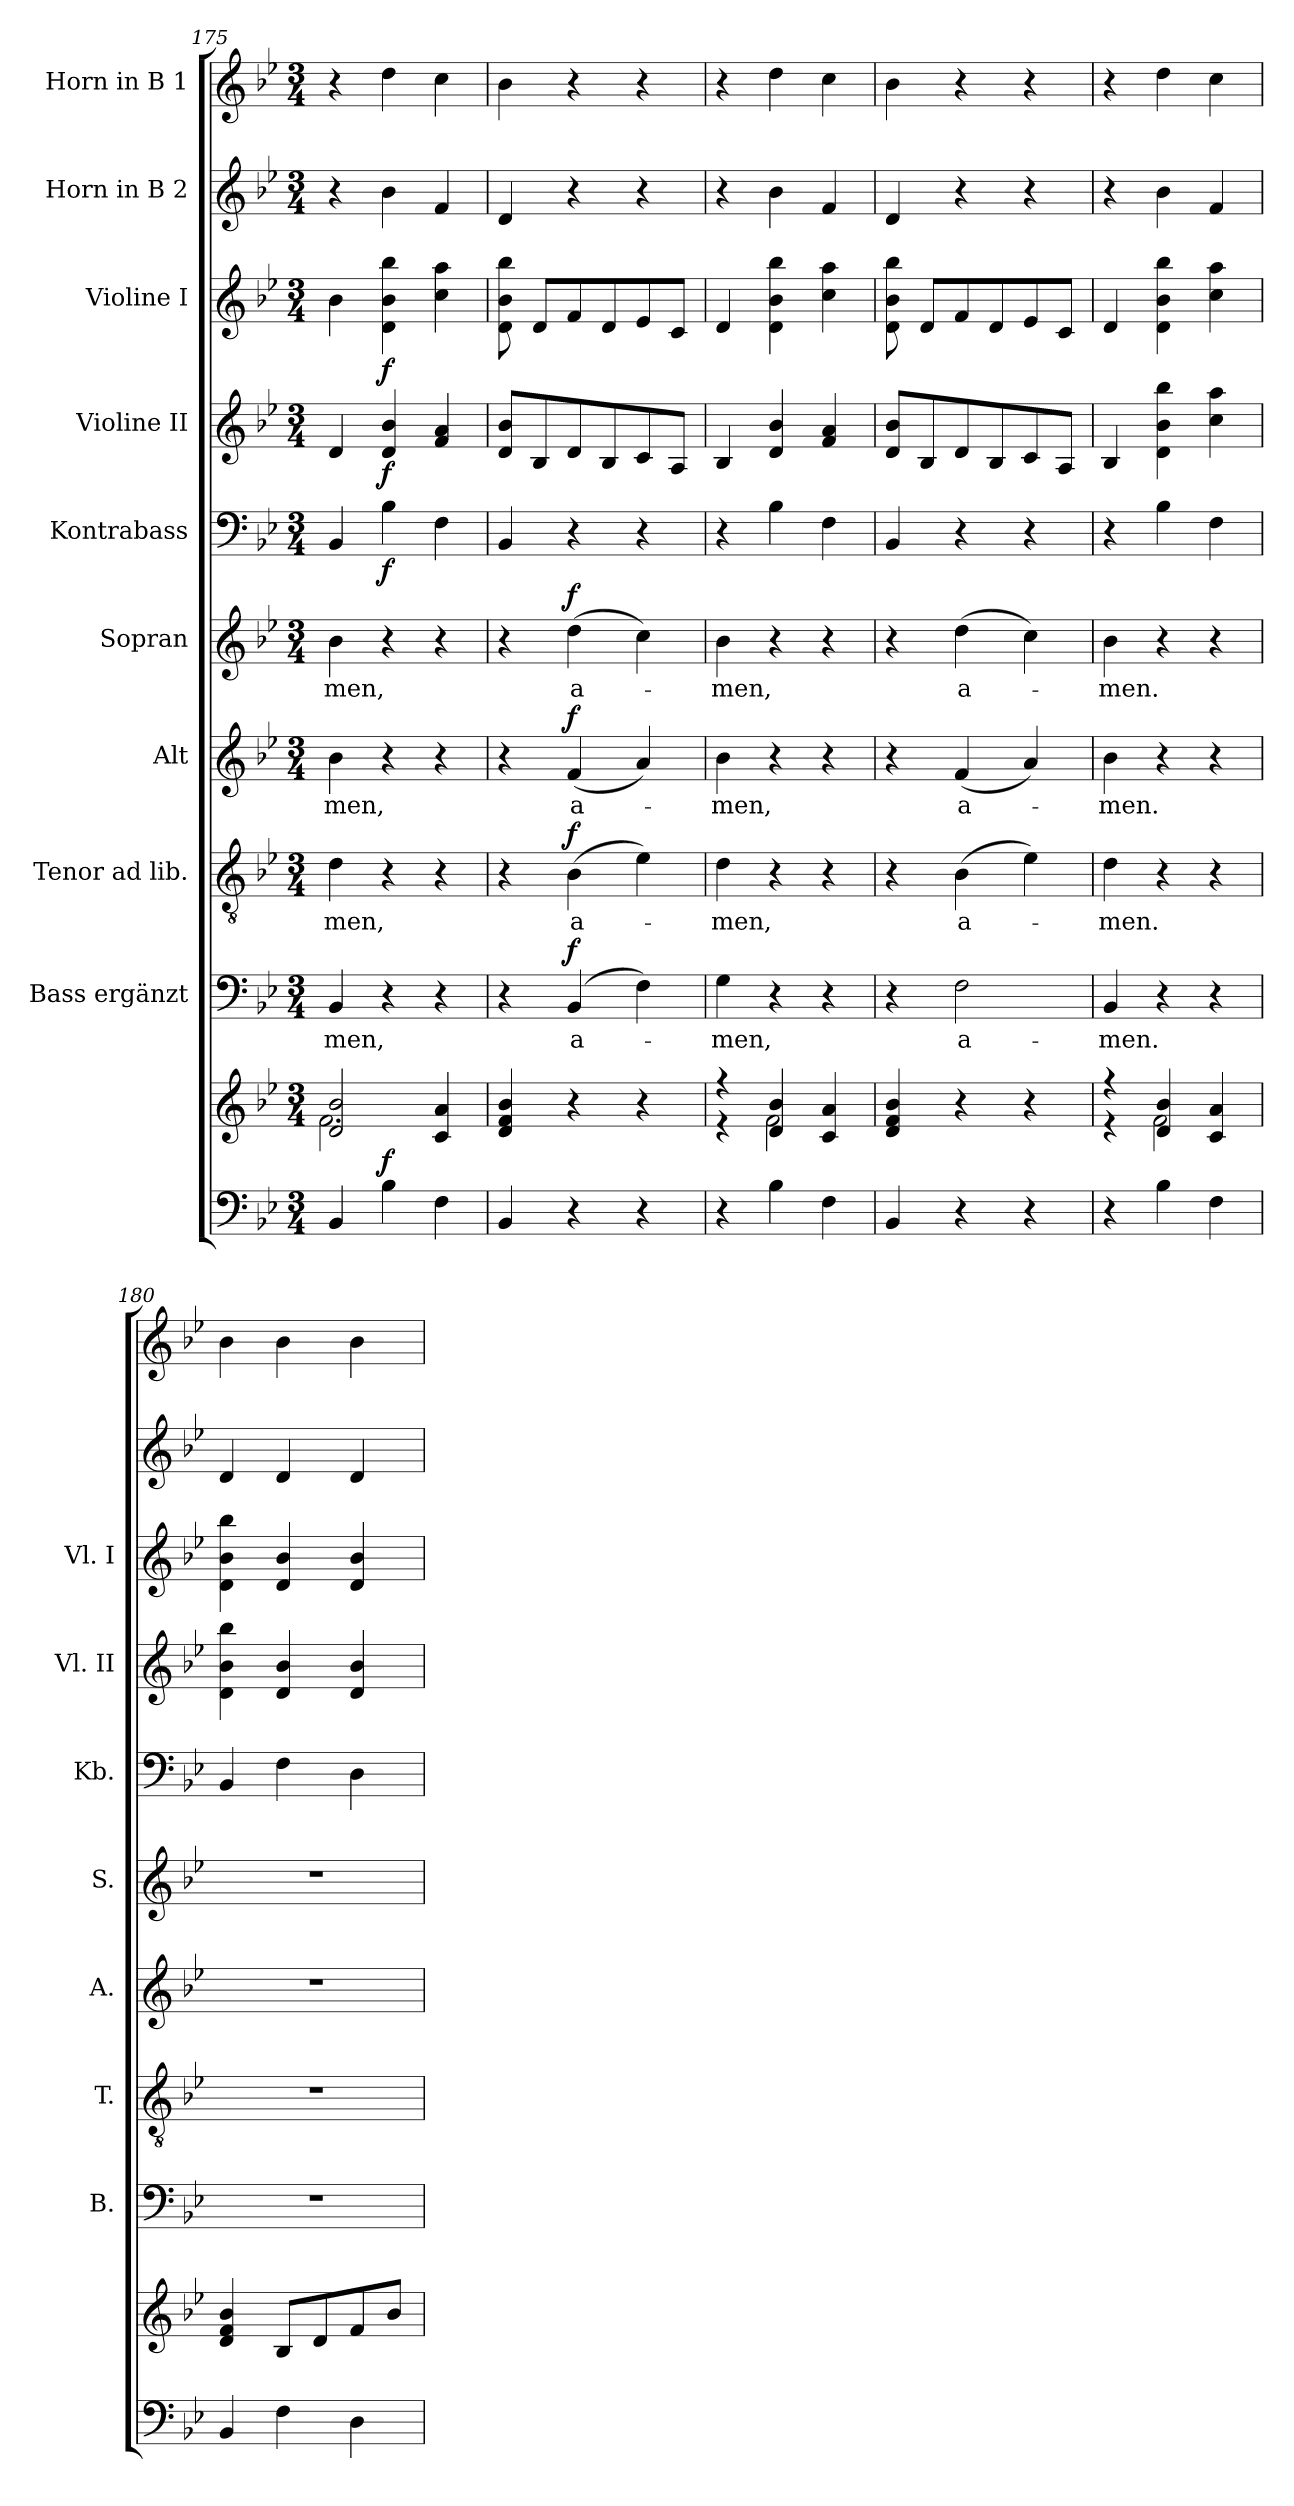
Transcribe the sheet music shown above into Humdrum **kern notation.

**kern	**kern	**dynam	**kern	**text	**dynam	**kern	**text	**dynam	**kern	**text	**dynam	**kern	**text	**dynam	**kern	**dynam	**kern	**dynam	**kern	**dynam	**kern	**kern
*part10	*part10	*part10	*part9	*part9	*part9	*part8	*part8	*part8	*part7	*part7	*part7	*part6	*part6	*part6	*part5	*part5	*part4	*part4	*part3	*part3	*part2	*part1
*staff11	*staff10	*staff10/11	*staff9	*staff9	*staff9	*staff8	*staff8	*staff8	*staff7	*staff7	*staff7	*staff6	*staff6	*staff6	*staff5	*staff5	*staff4	*staff4	*staff3	*staff3	*staff2	*staff1
*	*	*	*I"Bass ergänzt	*	*	*I"Tenor ad lib.	*	*	*I"Alt	*	*	*I"Sopran	*	*	*I"Kontrabass	*	*I"Violine II	*	*I"Violine I	*	*I"Horn in B 2	*I"Horn in B 1
*	*	*	*I'B.	*	*	*I'T.	*	*	*I'A.	*	*	*I'S.	*	*	*I'Kb.	*	*I'Vl. II	*	*I'Vl. I	*	*	*
*clefF4	*clefG2	*	*clefF4	*	*	*clefGv2	*	*	*clefG2	*	*	*clefG2	*	*	*clefF4	*	*clefG2	*	*clefG2	*	*clefG2	*clefG2
*	*	*	*	*	*	*	*	*	*	*	*	*	*	*	*ITrd7c12	*	*	*	*	*	*ITrd8c14	*ITrd8c14
*k[b-e-]	*k[b-e-]	*	*k[b-e-]	*	*	*k[b-e-]	*	*	*k[b-e-]	*	*	*k[b-e-]	*	*	*k[b-e-]	*	*k[b-e-]	*	*k[b-e-]	*	*k[b-e-]	*k[b-e-]
*B-:	*B-:	*	*B-:	*	*	*B-:	*	*	*B-:	*	*	*B-:	*	*	*B-:	*	*B-:	*	*B-:	*	*B-:	*B-:
*M3/4	*M3/4	*	*M3/4	*	*	*M3/4	*	*	*M3/4	*	*	*M3/4	*	*	*M3/4	*	*M3/4	*	*M3/4	*	*M3/4	*M3/4
=175	=175	=175	=175	=175	=175	=175	=175	=175	=175	=175	=175	=175	=175	=175	=175	=175	=175	=175	=175	=175	=175	=175
*	*^	*	*	*	*	*	*	*	*	*	*	*	*	*	*	*	*	*	*	*	*	*
!	!	!	!	!	!LO:LY:b	!	!	!LO:LY:b	!	!	!LO:LY:b	!	!	!LO:LY:b	!	!	!	!	!	!	!	!	!
4BB-/	2d/ 2b-/	2.f\	.	4BB-/	-men,	.	4d\	-men,	.	4b-\	-men,	.	4b-\	-men,	.	4BBB-/	.	4d/	.	4b-\	.	4r	4r
!	!	!	!LO:DY:a=2	!	!	!	!	!	!	!	!	!	!	!	!	!	!LO:DY:b	!	!LO:DY:b	!	!LO:DY:b	!	!
4B-\	.	.	f	4r	.	.	4r	.	.	4r	.	.	4r	.	.	4BB-\	f	4d/ 4b-/	f	4d\ 4b-\ 4bb-\	f	4B-\	4d\
4F\	4c/ 4a/	.	.	4r	.	.	4r	.	.	4r	.	.	4r	.	.	4FF\	.	4f/ 4a/	.	4cc\ 4aa\	.	4F/	4c\
*	*v	*v	*	*	*	*	*	*	*	*	*	*	*	*	*	*	*	*	*	*	*	*	*
!!LO:PB:g=z
=176	=176	=176	=176	=176	=176	=176	=176	=176	=176	=176	=176	=176	=176	=176	=176	=176	=176	=176	=176	=176	=176	=176
4BB-/	4d/ 4f/ 4b-/	.	4r	.	.	4r	.	.	4r	.	.	4r	.	.	4BBB-/	.	8d/ 8b-/L	.	8d\ 8b-\ 8bb-\	.	4D/	4B-\
.	.	.	.	.	.	.	.	.	.	.	.	.	.	.	.	.	8B-/	.	8d/L	.	.	.
!	!	!	!	!LO:LY:b	!LO:DY:a	!	!LO:LY:b	!LO:DY:a	!	!LO:LY:b	!LO:DY:a	!	!LO:LY:b	!LO:DY:a	!	!	!	!	!	!	!	!
4r	4r	.	(4BB-/	a-	f	(>4B-\	a-	f	(<4f/	a-	f	(>4dd\	a-	f	4r	.	8d/	.	8f/	.	4r	4r
.	.	.	.	.	.	.	.	.	.	.	.	.	.	.	.	.	8B-/	.	8d/	.	.	.
4r	4r	.	4F\)	.	.	4e-\)	.	.	4a/)	.	.	4cc\)	.	.	4r	.	8c/	.	8e-/	.	4r	4r
.	.	.	.	.	.	.	.	.	.	.	.	.	.	.	.	.	8A/J	.	8c/J	.	.	.
=177	=177	=177	=177	=177	=177	=177	=177	=177	=177	=177	=177	=177	=177	=177	=177	=177	=177	=177	=177	=177	=177	=177
*	*^	*	*	*	*	*	*	*	*	*	*	*	*	*	*	*	*	*	*	*	*	*
!	!	!	!	!	!LO:LY:b	!	!	!LO:LY:b	!	!	!LO:LY:b	!	!	!LO:LY:b	!	!	!	!	!	!	!	!	!
4r	4r	4r	.	4G\	-men,	.	4d\	-men,	.	4b-\	-men,	.	4b-\	-men,	.	4r	.	4B-/	.	4d/	.	4r	4r
4B-\	4d/ 4b-/	2f\	.	4r	.	.	4r	.	.	4r	.	.	4r	.	.	4BB-\	.	4d/ 4b-/	.	4d\ 4b-\ 4bb-\	.	4B-\	4d\
4F\	4c/ 4a/	.	.	4r	.	.	4r	.	.	4r	.	.	4r	.	.	4FF\	.	4f/ 4a/	.	4cc\ 4aa\	.	4F/	4c\
*	*v	*v	*	*	*	*	*	*	*	*	*	*	*	*	*	*	*	*	*	*	*	*	*
=178	=178	=178	=178	=178	=178	=178	=178	=178	=178	=178	=178	=178	=178	=178	=178	=178	=178	=178	=178	=178	=178	=178
4BB-/	4d/ 4f/ 4b-/	.	4r	.	.	4r	.	.	4r	.	.	4r	.	.	4BBB-/	.	8d/ 8b-/L	.	8d\ 8b-\ 8bb-\	.	4D/	4B-\
.	.	.	.	.	.	.	.	.	.	.	.	.	.	.	.	.	8B-/	.	8d/L	.	.	.
!	!	!	!	!LO:LY:b	!	!	!LO:LY:b	!	!	!LO:LY:b	!	!	!LO:LY:b	!	!	!	!	!	!	!	!	!
4r	4r	.	2F\	a-	.	(>4B-\	a-	.	(<4f/	a-	.	(>4dd\	a-	.	4r	.	8d/	.	8f/	.	4r	4r
.	.	.	.	.	.	.	.	.	.	.	.	.	.	.	.	.	8B-/	.	8d/	.	.	.
4r	4r	.	.	.	.	4e-\)	.	.	4a/)	.	.	4cc\)	.	.	4r	.	8c/	.	8e-/	.	4r	4r
.	.	.	.	.	.	.	.	.	.	.	.	.	.	.	.	.	8A/J	.	8c/J	.	.	.
=179	=179	=179	=179	=179	=179	=179	=179	=179	=179	=179	=179	=179	=179	=179	=179	=179	=179	=179	=179	=179	=179	=179
*	*^	*	*	*	*	*	*	*	*	*	*	*	*	*	*	*	*	*	*	*	*	*
!	!	!	!	!	!LO:LY:b	!	!	!LO:LY:b	!	!	!LO:LY:b	!	!	!LO:LY:b	!	!	!	!	!	!	!	!	!
4r	4r	4r	.	4BB-/	-men.	.	4d\	-men.	.	4b-\	-men.	.	4b-\	-men.	.	4r	.	4B-/	.	4d/	.	4r	4r
4B-\	4d/ 4b-/	2f\	.	4r	.	.	4r	.	.	4r	.	.	4r	.	.	4BB-\	.	4d\ 4b-\ 4bb-\	.	4d\ 4b-\ 4bb-\	.	4B-\	4d\
4F\	4c/ 4a/	.	.	4r	.	.	4r	.	.	4r	.	.	4r	.	.	4FF\	.	4cc\ 4aa\	.	4cc\ 4aa\	.	4F/	4c\
*	*v	*v	*	*	*	*	*	*	*	*	*	*	*	*	*	*	*	*	*	*	*	*	*
=180	=180	=180	=180	=180	=180	=180	=180	=180	=180	=180	=180	=180	=180	=180	=180	=180	=180	=180	=180	=180	=180	=180
4BB-/	4d/ 4f/ 4b-/	.	2.r	.	.	2.r	.	.	2.r	.	.	2.r	.	.	4BBB-/	.	4d\ 4b-\ 4bb-\	.	4d\ 4b-\ 4bb-\	.	4D/	4B-\
4F\	8B-/L	.	.	.	.	.	.	.	.	.	.	.	.	.	4FF\	.	4d/ 4b-/	.	4d/ 4b-/	.	4D/	4B-\
.	8d/	.	.	.	.	.	.	.	.	.	.	.	.	.	.	.	.	.	.	.	.	.
4D\	8f/	.	.	.	.	.	.	.	.	.	.	.	.	.	4DD\	.	4d/ 4b-/	.	4d/ 4b-/	.	4D/	4B-\
.	8b-/J	.	.	.	.	.	.	.	.	.	.	.	.	.	.	.	.	.	.	.	.	.
=	=	=	=	=	=	=	=	=	=	=	=	=	=	=	=	=	=	=	=	=	=	=
*-	*-	*-	*-	*-	*-	*-	*-	*-	*-	*-	*-	*-	*-	*-	*-	*-	*-	*-	*-	*-	*-	*-
